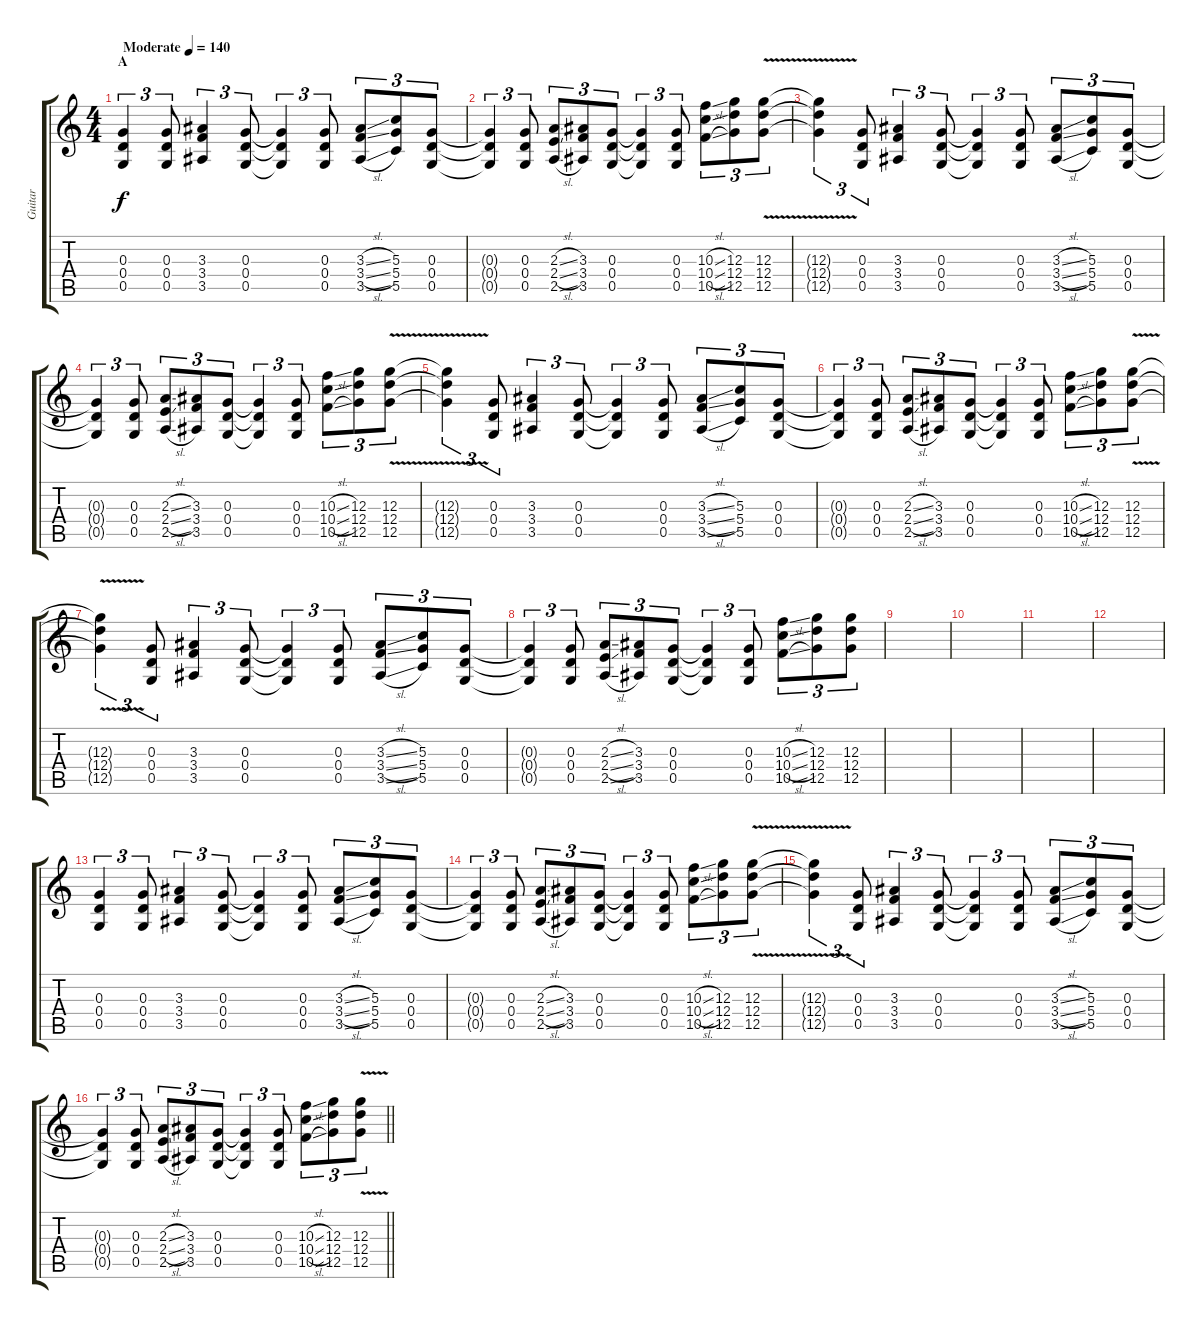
\track ("Guitar" "Guitar") {instrument distortionguitar}
\staff {score tabs}
\tuning (E4 B3 G3 D3 G2 D2) {hide}
\ts (4 4)
\section ("" "A")
\tempo (140 "Moderate")
\clef g2
\ks c
(0.3 0.4 0.5).4{tu (3 2) dy f instrument distortionguitar} (0.3 0.4 0.5).8{tu (3 2)} (3.3 3.4 3.5).4{tu (3 2)} (0.3 0.4 0.5).8{tu (3 2)} (0.3{t} 0.4{t} 0.5{t}).4{tu (3 2)} (0.3 0.4 0.5).8{tu (3 2)} (3.3{sl} 3.4{sl} 3.5{sl}).8{tu (3 2)} (5.3 5.4 5.5).8{tu (3 2)} (0.3 0.4 0.5).8{tu (3 2)} |
(0.3{t} 0.4{t} 0.5{t}).4{tu (3 2)} (0.3 0.4 0.5).8{tu (3 2)} (2.3{sl} 2.4{sl} 2.5{sl}).8{tu (3 2)} (3.3 3.4 3.5).8{tu (3 2)} (0.3 0.4 0.5).8{tu (3 2)} (0.3{t} 0.4{t} 0.5{t}).4{tu (3 2)} (0.3 0.4 0.5).8{tu (3 2)} (10.3{sl} 10.4{sl} 10.5{sl}).8{tu (3 2)} (12.3 12.4 12.5).8{tu (3 2)} (12.3{v} 12.4{v} 12.5{v}).8{tu (3 2)} |
(12.3{t} 12.4{t} 12.5{t}).4{tu (3 2)} (0.3 0.4 0.5).8{tu (3 2)} (3.3 3.4 3.5).4{tu (3 2)} (0.3 0.4 0.5).8{tu (3 2)} (0.3{t} 0.4{t} 0.5{t}).4{tu (3 2)} (0.3 0.4 0.5).8{tu (3 2)} (3.3{sl} 3.4{sl} 3.5{sl}).8{tu (3 2)} (5.3 5.4 5.5).8{tu (3 2)} (0.3 0.4 0.5).8{tu (3 2)} |
(0.3{t} 0.4{t} 0.5{t}).4{tu (3 2)} (0.3 0.4 0.5).8{tu (3 2)} (2.3{sl} 2.4{sl} 2.5{sl}).8{tu (3 2)} (3.3 3.4 3.5).8{tu (3 2)} (0.3 0.4 0.5).8{tu (3 2)} (0.3{t} 0.4{t} 0.5{t}).4{tu (3 2)} (0.3 0.4 0.5).8{tu (3 2)} (10.3{sl} 10.4{sl} 10.5{sl}).8{tu (3 2)} (12.3 12.4 12.5).8{tu (3 2)} (12.3{v} 12.4{v} 12.5{v}).8{tu (3 2)} |
(12.3{t} 12.4{t} 12.5{t}).4{tu (3 2)} (0.3 0.4 0.5).8{tu (3 2)} (3.3 3.4 3.5).4{tu (3 2)} (0.3 0.4 0.5).8{tu (3 2)} (0.3{t} 0.4{t} 0.5{t}).4{tu (3 2)} (0.3 0.4 0.5).8{tu (3 2)} (3.3{sl} 3.4{sl} 3.5{sl}).8{tu (3 2)} (5.3 5.4 5.5).8{tu (3 2)} (0.3 0.4 0.5).8{tu (3 2)} |
(0.3{t} 0.4{t} 0.5{t}).4{tu (3 2)} (0.3 0.4 0.5).8{tu (3 2)} (2.3{sl} 2.4{sl} 2.5{sl}).8{tu (3 2)} (3.3 3.4 3.5).8{tu (3 2)} (0.3 0.4 0.5).8{tu (3 2)} (0.3{t} 0.4{t} 0.5{t}).4{tu (3 2)} (0.3 0.4 0.5).8{tu (3 2)} (10.3{sl} 10.4{sl} 10.5{sl}).8{tu (3 2)} (12.3 12.4 12.5).8{tu (3 2)} (12.3{v} 12.4{v} 12.5{v}).8{tu (3 2)} |
(12.3{t} 12.4{t} 12.5{t}).4{tu (3 2)} (0.3 0.4 0.5).8{tu (3 2)} (3.3 3.4 3.5).4{tu (3 2)} (0.3 0.4 0.5).8{tu (3 2)} (0.3{t} 0.4{t} 0.5{t}).4{tu (3 2)} (0.3 0.4 0.5).8{tu (3 2)} (3.3{sl} 3.4{sl} 3.5{sl}).8{tu (3 2)} (5.3 5.4 5.5).8{tu (3 2)} (0.3 0.4 0.5).8{tu (3 2)} |
(0.3{t} 0.4{t} 0.5{t}).4{tu (3 2)} (0.3 0.4 0.5).8{tu (3 2)} (2.3{sl} 2.4{sl} 2.5{sl}).8{tu (3 2)} (3.3 3.4 3.5).8{tu (3 2)} (0.3 0.4 0.5).8{tu (3 2)} (0.3{t} 0.4{t} 0.5{t}).4{tu (3 2)} (0.3 0.4 0.5).8{tu (3 2)} (10.3{sl} 10.4{sl} 10.5{sl}).8{tu (3 2)} (12.3 12.4 12.5).8{tu (3 2)} (12.3 12.4 12.5).8{tu (3 2)} |
|
|
|
|
(0.3 0.4 0.5).4{tu (3 2)} (0.3 0.4 0.5).8{tu (3 2)} (3.3 3.4 3.5).4{tu (3 2)} (0.3 0.4 0.5).8{tu (3 2)} (0.3{t} 0.4{t} 0.5{t}).4{tu (3 2)} (0.3 0.4 0.5).8{tu (3 2)} (3.3{sl} 3.4{sl} 3.5{sl}).8{tu (3 2)} (5.3 5.4 5.5).8{tu (3 2)} (0.3 0.4 0.5).8{tu (3 2)} |
(0.3{t} 0.4{t} 0.5{t}).4{tu (3 2)} (0.3 0.4 0.5).8{tu (3 2)} (2.3{sl} 2.4{sl} 2.5{sl}).8{tu (3 2)} (3.3 3.4 3.5).8{tu (3 2)} (0.3 0.4 0.5).8{tu (3 2)} (0.3{t} 0.4{t} 0.5{t}).4{tu (3 2)} (0.3 0.4 0.5).8{tu (3 2)} (10.3{sl} 10.4{sl} 10.5{sl}).8{tu (3 2)} (12.3 12.4 12.5).8{tu (3 2)} (12.3{v} 12.4{v} 12.5{v}).8{tu (3 2)} |
(12.3{t} 12.4{t} 12.5{t}).4{tu (3 2)} (0.3 0.4 0.5).8{tu (3 2)} (3.3 3.4 3.5).4{tu (3 2)} (0.3 0.4 0.5).8{tu (3 2)} (0.3{t} 0.4{t} 0.5{t}).4{tu (3 2)} (0.3 0.4 0.5).8{tu (3 2)} (3.3{sl} 3.4{sl} 3.5{sl}).8{tu (3 2)} (5.3 5.4 5.5).8{tu (3 2)} (0.3 0.4 0.5).8{tu (3 2)} |
\barLineRight lightlight
(0.3{t} 0.4{t} 0.5{t}).4{tu (3 2)} (0.3 0.4 0.5).8{tu (3 2)} (2.3{sl} 2.4{sl} 2.5{sl}).8{tu (3 2)} (3.3 3.4 3.5).8{tu (3 2)} (0.3 0.4 0.5).8{tu (3 2)} (0.3{t} 0.4{t} 0.5{t}).4{tu (3 2)} (0.3 0.4 0.5).8{tu (3 2)} (10.3{sl} 10.4{sl} 10.5{sl}).8{tu (3 2)} (12.3 12.4 12.5).8{tu (3 2)} (12.3{v} 12.4{v} 12.5{v}).8{tu (3 2)}
